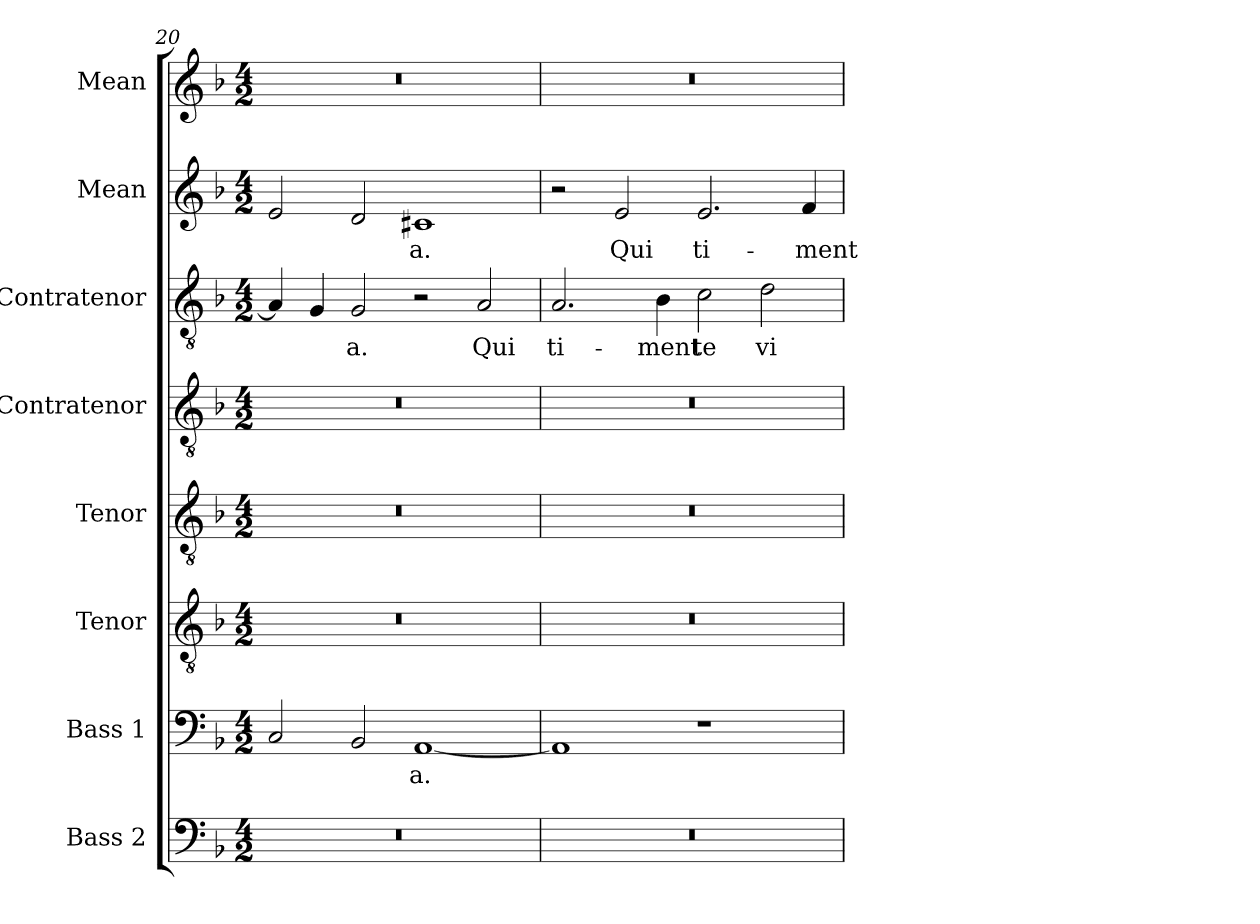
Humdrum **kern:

**kern	**kern	**text	**kern	**kern	**kern	**kern	**text	**kern	**text	**kern
*part8	*part7	*part7	*part6	*part5	*part4	*part3	*part3	*part2	*part2	*part1
*staff8	*staff7	*staff7	*staff6	*staff5	*staff4	*staff3	*staff3	*staff2	*staff2	*staff1
*I"Bass 2	*I"Bass 1	*	*I"Tenor	*I"Tenor	*I"Contratenor	*I"Contratenor	*	*I"Mean	*	*I"Mean
*I'B2.	*I'B1.	*	*I'T.	*I'T.	*I'Ct.	*I'Ct.	*	*I'M.	*	*I'M.
*clefF4	*clefF4	*	*clefGv2	*clefGv2	*clefGv2	*clefGv2	*	*clefG2	*	*clefG2
*	*	*	*ITrd7c12	*ITrd7c12	*ITrd7c12	*ITrd7c12	*	*	*	*
*k[b-]	*k[b-]	*	*k[b-]	*k[b-]	*k[b-]	*k[b-]	*	*k[b-]	*	*k[b-]
*F:	*F:	*	*F:	*F:	*F:	*F:	*	*F:	*	*F:
*M4/2	*M4/2	*	*M4/2	*M4/2	*M4/2	*M4/2	*	*M4/2	*	*M4/2
=20	=20	=20	=20	=20	=20	=20	=20	=20	=20	=20
!LO:N:vis=1	!	!	!LO:N:vis=1	!LO:N:vis=1	!LO:N:vis=1	!	!	!	!	!LO:N:vis=1
0r	2Ci/	.	0r	0r	0r	4AAi/]	.	2ei/	.	0r
.	.	.	.	.	.	4GGi/	.	.	.	.
!	!	!	!	!	!	!	!LO:LY:b:color=#000000	!	!	!
.	2BB-i/	.	.	.	.	2GGi/	-a.	2di/	.	.
!	!	!LO:LY:b:color=#000000	!	!	!	!	!	!	!	!
!	!	!	!	!	!	!	!	!	!LO:LY:b:color=#000000	!
.	[1AAi	-a.	.	.	.	2r	.	1c#Xi	-a.	.
!	!	!	!	!	!	!	!LO:LY:b:color=#000000	!	!	!
.	.	.	.	.	.	2AAi/	Qui	.	.	.
=21	=21	=21	=21	=21	=21	=21	=21	=21	=21	=21
!LO:N:vis=1	!	!	!LO:N:vis=1	!LO:N:vis=1	!LO:N:vis=1	!	!	!	!	!
!	!	!	!	!	!	!	!LO:LY:b:color=#000000	!	!	!LO:N:vis=1
0r	1AAi]	.	0r	0r	0r	2.AAi/	ti-	2r	.	0r
!	!	!	!	!	!	!	!	!	!LO:LY:b:color=#000000	!
.	.	.	.	.	.	.	.	2ei/	Qui	.
!	!	!	!	!	!	!	!LO:LY:b:color=#000000	!	!	!
.	.	.	.	.	.	4BB-i\	-ment	.	.	.
!	!	!	!	!	!	!	!LO:LY:b:color=#000000	!	!	!
!	!	!	!	!	!	!	!	!	!LO:LY:b:color=#000000	!
.	1r	.	.	.	.	2Ci\	te	2.ei/	ti-	.
!	!	!	!	!	!	!	!LO:LY:b:color=#000000	!	!	!
.	.	.	.	.	.	2Di\	vi-	.	.	.
!	!	!	!	!	!	!	!	!	!LO:LY:b:color=#000000	!
.	.	.	.	.	.	.	.	4fi/	-ment	.
=	=	=	=	=	=	=	=	=	=	=
*-	*-	*-	*-	*-	*-	*-	*-	*-	*-	*-
